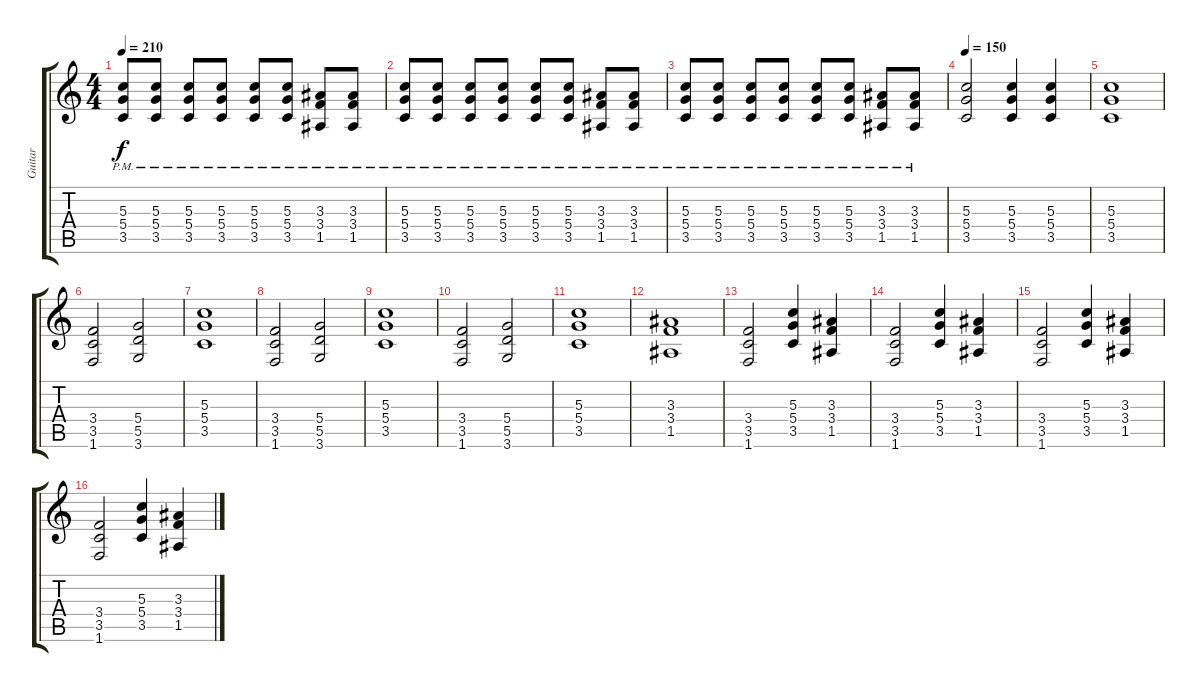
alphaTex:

\track ("Guitar" "Guitar") {instrument distortionguitar}
\staff {score tabs}
\tuning (E4 B3 G3 D3 A2 E2) {hide}
\ts (4 4)
\tempo 210
\clef g2
\ks c
(5.3{pm} 5.4 3.5).8{dy f} (5.3{pm} 5.4 3.5).8 (5.3{pm} 5.4 3.5).8 (5.3{pm} 5.4 3.5).8 (5.3{pm} 5.4 3.5).8 (5.3{pm} 5.4 3.5).8 (3.3{pm} 3.4 1.5).8 (3.3{pm} 3.4 1.5).8 |
(5.3{pm} 5.4 3.5).8 (5.3{pm} 5.4 3.5).8 (5.3{pm} 5.4 3.5).8 (5.3{pm} 5.4 3.5).8 (5.3{pm} 5.4 3.5).8 (5.3{pm} 5.4 3.5).8 (3.3{pm} 3.4 1.5).8 (3.3{pm} 3.4 1.5).8 |
(5.3{pm} 5.4 3.5).8 (5.3{pm} 5.4 3.5).8 (5.3{pm} 5.4 3.5).8 (5.3{pm} 5.4 3.5).8 (5.3{pm} 5.4 3.5).8 (5.3{pm} 5.4 3.5).8 (3.3{pm} 3.4 1.5).8 (3.3{pm} 3.4 1.5).8 |
\tempo 150
(5.3 5.4 3.5).2 (5.3 5.4 3.5).4 (5.3 5.4 3.5).4 |
(5.3 5.4 3.5).1 |
(3.4 3.5 1.6).2 (5.4 5.5 3.6).2 |
(5.3 5.4 3.5).1 |
(3.4 3.5 1.6).2 (5.4 5.5 3.6).2 |
(5.3 5.4 3.5).1 |
(3.4 3.5 1.6).2 (5.4 5.5 3.6).2 |
(5.3 5.4 3.5).1 |
(3.3 3.4 1.5).1 |
(3.4 3.5 1.6).2 (5.3 5.4 3.5).4 (3.3 3.4 1.5).4 |
(3.4 3.5 1.6).2 (5.3 5.4 3.5).4 (3.3 3.4 1.5).4 |
(3.4 3.5 1.6).2 (5.3 5.4 3.5).4 (3.3 3.4 1.5).4 |
(3.4 3.5 1.6).2 (5.3 5.4 3.5).4 (3.3 3.4 1.5).4
